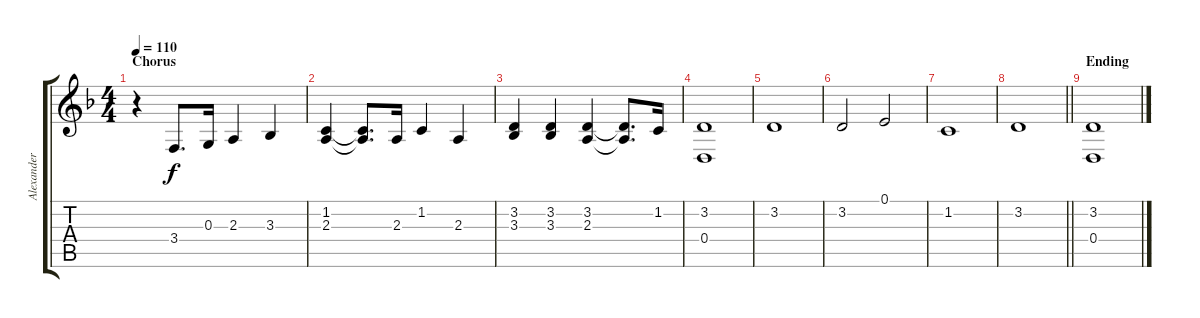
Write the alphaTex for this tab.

\track ("Alexander Krull " "Alexander ") {instrument tremolostrings}
\staff {score tabs}
\tuning (E4 B3 G3 D3 A2 E2) {hide}
\ts (4 4)
\section ("" "Chorus")
\tempo 110
\clef g2
\ks f
r.4{dy f} 3.4.8{d} 0.3.16 2.3.4 3.3.4 |
(1.2 2.3).4 (1.2{t} 2.3{t}).8{d} 2.3.16 1.2.4 2.3.4 |
(3.2 3.3).4 (3.2 3.3).4 (3.2 2.3).4 (3.2{t} 2.3{t}).8{d} 1.2.16 |
(3.2 0.4).1 |
3.2.1 |
3.2.2 0.1.2 |
1.2.1 |
\barLineRight lightlight
3.2.1 |
\section ("" "Ending")
(3.2 0.4).1
